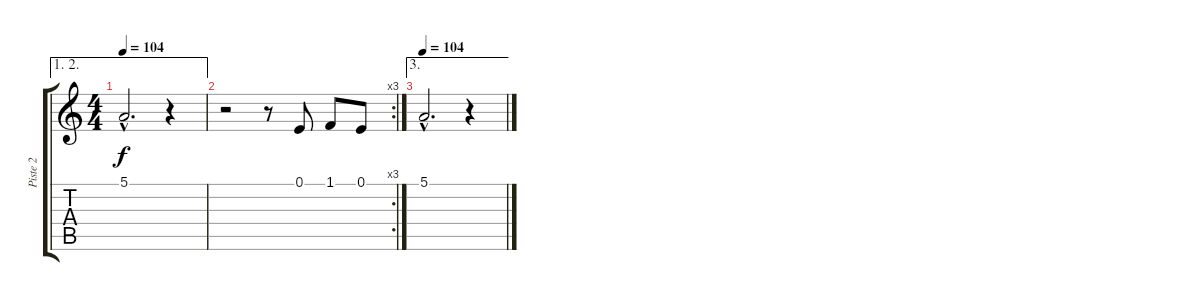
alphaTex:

\track ("Piste 2" "Piste 2") {instrument clarinet}
\staff {score tabs}
\tuning (E4 B3 G3 D3 A2 E2) {hide}
\ae (1 2)
\ts (4 4)
\tempo 104
\clef g2
\ks c
5.1{hac}.2{d dy f} r.4 |
\rc 3
r.2 r.8 0.1.8 1.1.8 0.1.8 |
\ae 3
\tempo 104
5.1{hac}.2{d} r.4
